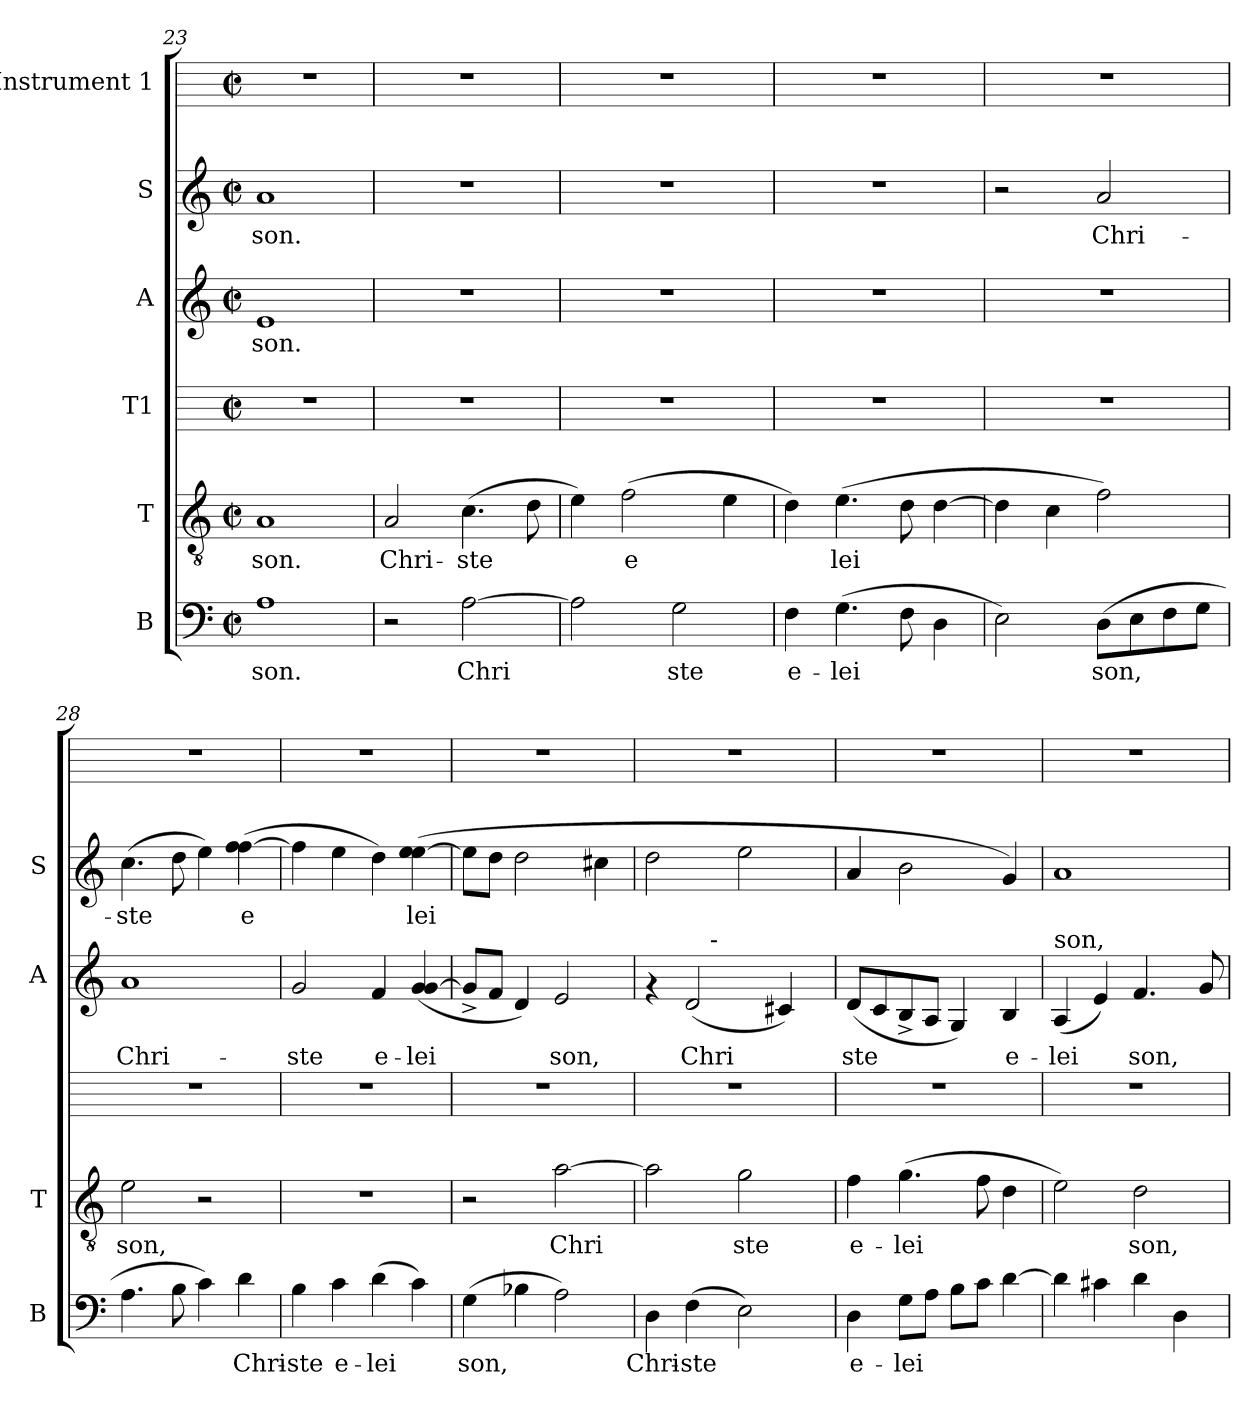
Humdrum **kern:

**kern	**text	**kern	**text	**kern	**kern	**text	**kern	**text	**kern
*part6	*part6	*part5	*part5	*part4	*part3	*part3	*part2	*part2	*part1
*staff6	*staff6	*staff5	*staff5	*staff4	*staff3	*staff3	*staff2	*staff2	*staff1
*I"B	*	*I"T	*	*I"T1	*I"A	*	*I"S	*	*I"Instrument 1
*I'B	*	*I'T	*	*	*I'A	*	*I'S	*	*
*clefF4	*	*clefGv2	*	*	*clefG2	*	*clefG2	*	*
*k[]	*	*k[]	*	*k[]	*k[]	*	*k[]	*	*k[]
*C:	*	*C:	*	*C:	*C:	*	*C:	*	*C:
*M2/2	*	*M2/2	*	*M2/2	*M2/2	*	*M2/2	*	*M2/2
*met(c|)	*	*met(c|)	*	*met(c|)	*met(c|)	*	*met(c|)	*	*met(c|)
=23	=23	=23	=23	=23	=23	=23	=23	=23	=23
!	!LO:LY:b:cj	!	!LO:LY:b:cj	!	!	!LO:LY:b:cj	!	!LO:LY:b:cj	!
1A	-son.	1A	-son.	1r	1e	-son.	1a	-son.	1r
!!LO:PB:g=z
=24	=24	=24	=24	=24	=24	=24	=24	=24	=24
!	!	!	!LO:LY:b:cj	!	!	!	!	!	!
2r	.	2A/	Chri-	1r	1r	.	1r	.	1r
!	!LO:LY:b:cj	!	!LO:LY:b:cj	!	!	!	!	!	!
[>2A\	Chri-	(>4.c\	-ste	.	.	.	.	.	.
!	!	!	!LO:LY:b:cj	!	!	!	!	!	!
.	.	8d\	.	.	.	.	.	.	.
=25	=25	=25	=25	=25	=25	=25	=25	=25	=25
!	!LO:LY:b:cj	!	!LO:LY:b:cj	!	!	!	!	!	!
2A\]	--	4e\)	.	1r	1r	.	1r	.	1r
!	!	!	!LO:LY:b:cj	!	!	!	!	!	!
.	.	(>2f\	e-	.	.	.	.	.	.
!	!LO:LY:b:cj	!	!	!	!	!	!	!	!
2G\	-ste	.	.	.	.	.	.	.	.
!	!	!	!LO:LY:b:cj	!	!	!	!	!	!
.	.	4e\	--	.	.	.	.	.	.
=26	=26	=26	=26	=26	=26	=26	=26	=26	=26
!	!LO:LY:b:cj	!	!LO:LY:b:cj	!	!	!	!	!	!
4F\	e-	4d\)	--	1r	1r	.	1r	.	1r
!	!LO:LY:b:cj	!	!LO:LY:b:cj	!	!	!	!	!	!
(>4.G\	-lei-	(>4.e\	-lei-	.	.	.	.	.	.
!	!LO:LY:b:cj	!	!LO:LY:b:cj	!	!	!	!	!	!
8F\	--	8d\	--	.	.	.	.	.	.
!	!LO:LY:b:cj	!	!LO:LY:b:cj	!	!	!	!	!	!
4D\	--	[>4d\	--	.	.	.	.	.	.
=27	=27	=27	=27	=27	=27	=27	=27	=27	=27
!	!LO:LY:b:cj	!	!LO:LY:b:cj	!	!	!	!	!	!
2E\)	--	4d\]	--	1r	1r	.	2r	.	1r
!	!	!	!LO:LY:b:cj	!	!	!	!	!	!
.	.	4c\	--	.	.	.	.	.	.
!	!LO:LY:b:cj	!	!LO:LY:b:cj	!	!	!	!	!LO:LY:b:cj	!
(>8D\L	-son,	2f\)	--	.	.	.	2a/	Chri-	.
!	!LO:LY:b:cj	!	!	!	!	!	!	!	!
8E\	.	.	.	.	.	.	.	.	.
!	!LO:LY:b:cj	!	!	!	!	!	!	!	!
8F\	.	.	.	.	.	.	.	.	.
!	!LO:LY:b:cj	!	!	!	!	!	!	!	!
8G\J	.	.	.	.	.	.	.	.	.
=28	=28	=28	=28	=28	=28	=28	=28	=28	=28
!	!LO:LY:b:cj	!	!LO:LY:b:cj	!	!	!LO:LY:b:cj	!	!LO:LY:b:cj	!
4.A\	.	2e\	-son,	1r	1a	Chri-	(>4.cc\	-ste	1r
!	!LO:LY:b:cj	!	!	!	!	!	!	!LO:LY:b:cj	!
8B\	.	.	.	.	.	.	8dd\	.	.
!	!LO:LY:b:cj	!	!	!	!	!	!	!LO:LY:b:cj	!
4c\)	.	2r	.	.	.	.	4ee\)	.	.
!	!LO:LY:b:cj	!	!	!	!	!	!	!LO:LY:b:cj	!
4d\	Chri-	.	.	.	.	.	(>4ff\ [>4ff\	e-	.
=29	=29	=29	=29	=29	=29	=29	=29	=29	=29
!	!LO:LY:b:cj	!	!	!	!	!LO:LY:b:cj	!	!LO:LY:b:cj	!
4B\	-ste	1r	.	1r	2g/	-ste	4ff\]	--	1r
!	!LO:LY:b:cj	!	!	!	!	!	!	!LO:LY:b:cj	!
4c\	e-	.	.	.	.	.	4ee\	--	.
!	!LO:LY:b:cj	!	!	!	!	!LO:LY:b:cj	!	!LO:LY:b:cj	!
(>4d\	-lei-	.	.	.	4f/	e-	4dd\)	--	.
!	!LO:LY:b:cj	!	!	!	!	!LO:LY:b:cj	!	!LO:LY:b:cj	!
4c\)	--	.	.	.	(<4g/ [>4g/	-lei-	(>4ee\ [>4ee\	-lei-	.
!!LO:PB:g=z
=30	=30	=30	=30	=30	=30	=30	=30	=30	=30
!	!LO:LY:b:cj	!	!	!	!	!LO:LY:b:cj	!	!LO:LY:b:cj	!
(>4G\	-son,	2r	.	1r	8g^>/L]	--	8ee\L]	--	1r
!	!	!	!	!	!	!LO:LY:b:cj	!	!LO:LY:b:cj	!
.	.	.	.	.	8f/J	--	8dd\J	--	.
!	!LO:LY:b:cj	!	!	!	!	!LO:LY:b:cj	!	!LO:LY:b:cj	!
4B-X\	.	.	.	.	4d/)	--	2dd\	--	.
!	!LO:LY:b:cj	!	!LO:LY:b:cj	!	!	!LO:LY:b:cj	!	!	!
2A\)	.	[>2a\	Chri-	.	2e/	-son,	.	.	.
!	!	!	!	!	!	!	!	!LO:LY:b:cj	!
.	.	.	.	.	.	.	4cc#\	--	.
=31	=31	=31	=31	=31	=31	=31	=31	=31	=31
!	!LO:LY:b:cj	!	!LO:LY:b:cj	!	!	!	!	!LO:LY:b:cj	!
*	*	*	*	*	*^	*	*	*	*
4D\	Chri-	2a\]	--	1r	4rf	4ryy	.	2dd\	--	1r
!	!LO:LY:b:cj	!	!	!	!	!	!LO:LY:b:cj	!	!	!
(>4F\	-ste	.	.	.	(<2d/	16..ryy	Chri-	.	.	.
!	!	!	!	!	!	!LO:TX:a:t=-	!	!	!	!
.	.	.	.	.	.	2ryy	.	.	.	.
!	!LO:LY:b:cj	!	!LO:LY:b:cj	!	!	!	!	!	!LO:LY:b:cj	!
2E\)	.	2g\	-ste	.	.	.	.	2ee\	--	.
!	!	!	!	!	!	!	!LO:LY:b:cj	!	!	!
.	.	.	.	.	4c#/)	.	--	.	.	.
.	.	.	.	.	.	8ryy	.	.	.	.
.	.	.	.	.	.	64ryy	.	.	.	.
=32	=32	=32	=32	=32	=32	=32	=32	=32	=32	=32
!	!LO:LY:b:cj	!	!LO:LY:b:cj	!	!	!	!LO:LY:b:cj	!	!LO:LY:b:cj	!
*	*	*	*	*	*v	*v	*	*	*	*
4D\	e-	4f\	e-	1r	(<8d/L	-ste	4a/	--	1r
!	!	!	!	!	!	!LO:LY:b:cj	!	!	!
.	.	.	.	.	8c/	.	.	.	.
!	!LO:LY:b:cj	!	!LO:LY:b:cj	!	!	!LO:LY:b:cj	!	!LO:LY:b:cj	!
8G\L	-lei-	(>4.g\	-lei-	.	8B^>/	.	2b\	--	.
!	!LO:LY:b:cj	!	!	!	!	!LO:LY:b:cj	!	!	!
8A\J	--	.	.	.	8A/J	.	.	.	.
!	!LO:LY:b:cj	!	!	!	!	!LO:LY:b:cj	!	!	!
8B\L	--	.	.	.	4G/)	.	.	.	.
!	!LO:LY:b:cj	!	!LO:LY:b:cj	!	!	!	!	!	!
8c\J	--	8f\	--	.	.	.	.	.	.
!	!LO:LY:b:cj	!	!LO:LY:b:cj	!	!	!LO:LY:b:cj	!	!LO:LY:b:cj	!
[>4d\	--	4d\	--	.	4B/	e-	4g/)	--	.
=33	=33	=33	=33	=33	=33	=33	=33	=33	=33
!	!	!	!	!	!LO:TX:a:t=son,	!	!	!	!
!	!LO:LY:b:cj	!	!LO:LY:b:cj	!	!	!LO:LY:b:cj	!	!LO:LY:b:cj	!
4d\]	--	2e\)	--	1r	(<4A/	-lei-	1a	--	1r
!	!LO:LY:b:cj	!	!	!	!	!LO:LY:b:cj	!	!	!
4c#\	--	.	.	.	4e/)	--	.	.	.
!	!LO:LY:b:cj	!	!LO:LY:b:cj	!	!	!LO:LY:b:cj	!	!	!
4d\	--	2d\	-son,	.	4.f/	-son,	.	.	.
!	!LO:LY:b:cj	!	!	!	!	!	!	!	!
4D\	--	.	.	.	.	.	.	.	.
!	!	!	!	!	!	!LO:LY:b:cj	!	!	!
.	.	.	.	.	8g/	.	.	.	.
=	=	=	=	=	=	=	=	=	=
*-	*-	*-	*-	*-	*-	*-	*-	*-	*-
